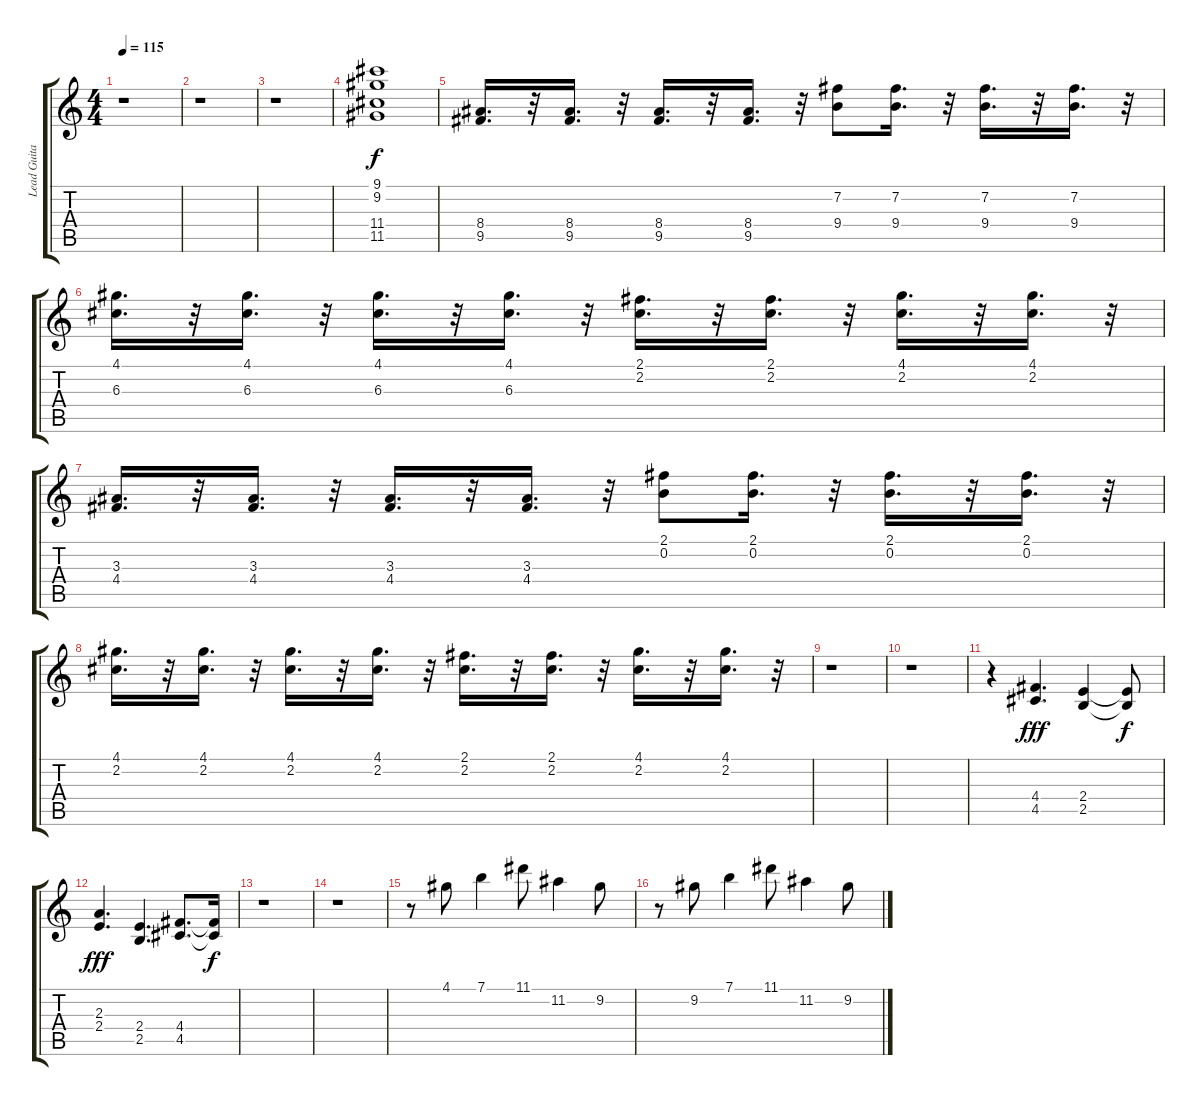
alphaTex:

\track ("Lead Guitar" "Lead Guita") {instrument overdrivenguitar}
\staff {score tabs}
\tuning (E4 B3 G3 D3 A2 E2) {hide}
\ts (4 4)
\tempo 115
\clef g2
\ks c
r.1{dy f} |
r.1 |
r.1 |
(9.1 9.2 11.4 11.5).1{volume 6} |
(8.4 9.5).16{d volume 10} r.32 (8.4 9.5).16{d} r.32 (8.4 9.5).16{d} r.32 (8.4 9.5).16{d} r.32 (7.2 9.4).8 (7.2 9.4).16{d} r.32 (7.2 9.4).16{d} r.32 (7.2 9.4).16{d} r.32 |
(4.1 6.3).16{d} r.32 (4.1 6.3).16{d} r.32 (4.1 6.3).16{d} r.32 (4.1 6.3).16{d} r.32 (2.1 2.2).16{d} r.32 (2.1 2.2).16{d} r.32 (4.1 2.2).16{d} r.32 (4.1 2.2).16{d} r.32 |
(3.3 4.4).16{d} r.32 (3.3 4.4).16{d} r.32 (3.3 4.4).16{d} r.32 (3.3 4.4).16{d} r.32 (2.1 0.2).8 (2.1 0.2).16{d} r.32 (2.1 0.2).16{d} r.32 (2.1 0.2).16{d} r.32 |
(4.1 2.2).16{d} r.32 (4.1 2.2).16{d} r.32 (4.1 2.2).16{d} r.32 (4.1 2.2).16{d} r.32 (2.1 2.2).16{d} r.32 (2.1 2.2).16{d} r.32 (4.1 2.2).16{d} r.32 (4.1 2.2).16{d} r.32 |
r.1 |
r.1 |
r.4 (4.4 4.5).4{d dy fff} (2.4 2.5).4 (2.4{t} 2.5{t}).8{dy f} |
(2.3 2.4).4{d dy fff} (2.4 2.5).4{d} (4.4 4.5).8{d} (4.4{t} 4.5{t}).16{dy f} |
r.1 |
r.1 |
r.8 4.1.8{volume 8} 7.1.4 11.1.8 11.2.4 9.2.8 |
r.8 9.2.8{volume 8} 7.1.4 11.1.8 11.2.4 9.2.8
